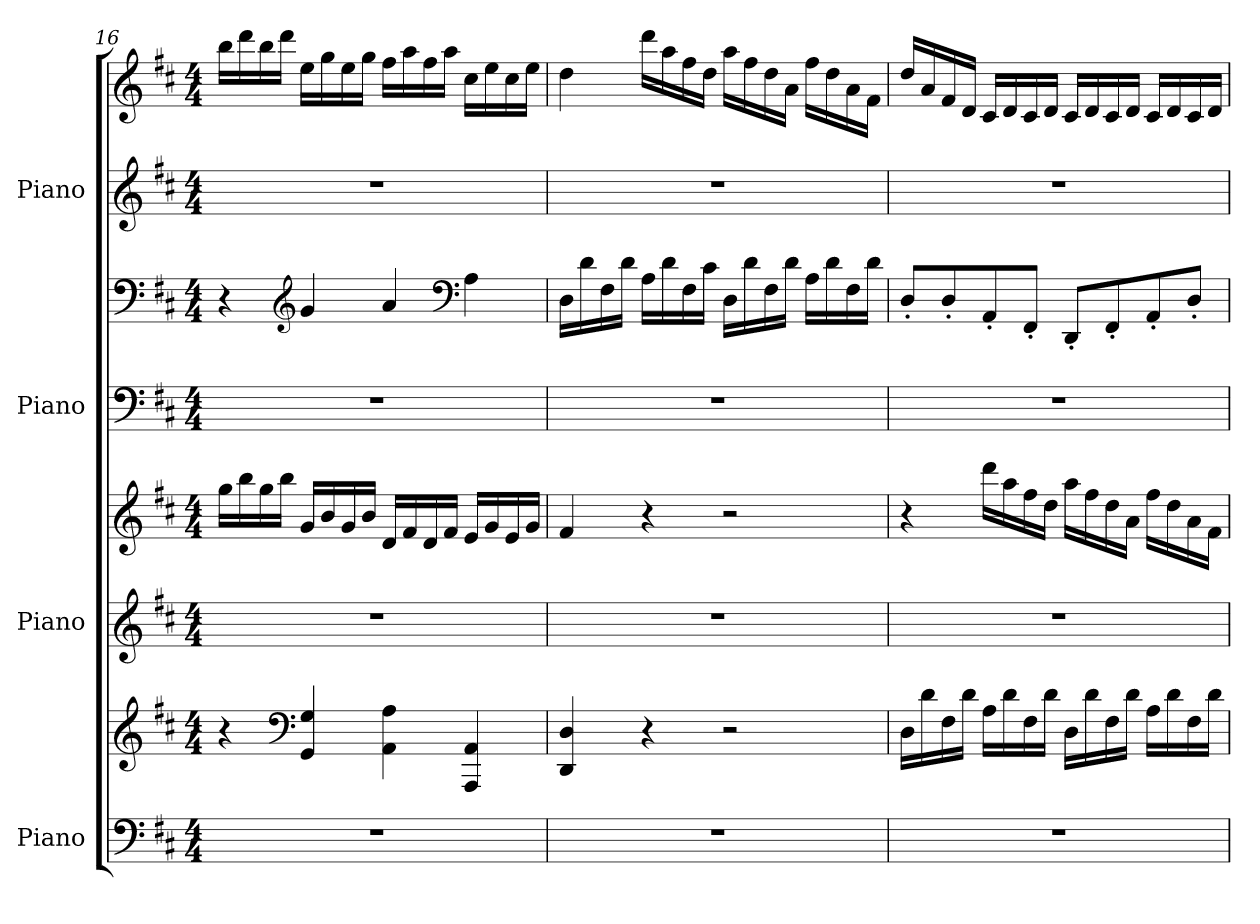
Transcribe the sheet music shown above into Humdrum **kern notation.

**kern	**kern	**kern	**kern	**kern	**kern	**kern	**kern
*part4	*part4	*part3	*part3	*part2	*part2	*part1	*part1
*staff8	*staff7	*staff6	*staff5	*staff4	*staff3	*staff2	*staff1
*I"Piano	*	*I"Piano	*	*I"Piano	*	*I"Piano	*
*I'Pno.	*	*I'Pno.	*	*I'Pno.	*	*I'Pno.	*
!!LO:PB:g=z
*clefF4	*clefG2	*clefG2	*clefG2	*clefF4	*clefF4	*clefG2	*clefG2
*k[f#c#]	*k[f#c#]	*k[f#c#]	*k[f#c#]	*k[f#c#]	*k[f#c#]	*k[f#c#]	*k[f#c#]
*M4/4	*M4/4	*M4/4	*M4/4	*M4/4	*M4/4	*M4/4	*M4/4
=16	=16	=16	=16	=16	=16	=16	=16
1r	4r	1r	16gg\LL	1r	4r	1r	16bb\LL
.	.	.	16bb\	.	.	.	16ddd\
.	.	.	16gg\	.	.	.	16bb\
.	.	.	16bb\JJ	.	.	.	16ddd\JJ
*	*clefF4	*	*	*	*clefG2	*	*
.	4GG/ 4G/	.	16g/LL	.	4g/	.	16ee\LL
.	.	.	16b/	.	.	.	16gg\
.	.	.	16g/	.	.	.	16ee\
.	.	.	16b/JJ	.	.	.	16gg\JJ
.	4AA\ 4A\	.	16d/LL	.	4a/	.	16ff#\LL
.	.	.	16f#/	.	.	.	16aa\
.	.	.	16d/	.	.	.	16ff#\
.	.	.	16f#/JJ	.	.	.	16aa\JJ
*	*	*	*	*	*clefF4	*	*
.	4AAA/ 4AA/	.	16e/LL	.	4A\	.	16cc#\LL
.	.	.	16g/	.	.	.	16ee\
.	.	.	16e/	.	.	.	16cc#\
.	.	.	16g/JJ	.	.	.	16ee\JJ
=17	=17	=17	=17	=17	=17	=17	=17
1r	4DD/ 4D/	1r	4f#/	1r	16D\LL	1r	4dd\
.	.	.	.	.	16d\	.	.
.	.	.	.	.	16F#\	.	.
.	.	.	.	.	16d\JJ	.	.
.	4r	.	4r	.	16A\LL	.	16ddd\LL
.	.	.	.	.	16d\	.	16aa\
.	.	.	.	.	16F#\	.	16ff#\
.	.	.	.	.	16c#\JJ	.	16dd\JJ
.	2r	.	2r	.	16D\LL	.	16aa\LL
.	.	.	.	.	16d\	.	16ff#\
.	.	.	.	.	16F#\	.	16dd\
.	.	.	.	.	16d\JJ	.	16a\JJ
.	.	.	.	.	16A\LL	.	16ff#\LL
.	.	.	.	.	16d\	.	16dd\
.	.	.	.	.	16F#\	.	16a\
.	.	.	.	.	16d\JJ	.	16f#\JJ
!!LO:PB:g=z
=18	=18	=18	=18	=18	=18	=18	=18
1r	16D\LL	1r	4r	1r	8D'/L	1r	16dd/LL
.	16d\	.	.	.	.	.	16a/
.	16F#\	.	.	.	8D'/	.	16f#/
.	16d\JJ	.	.	.	.	.	16d/JJ
.	16A\LL	.	16ddd\LL	.	8AA'/	.	16c#/LL
.	16d\	.	16aa\	.	.	.	16d/
.	16F#\	.	16ff#\	.	8FF#'/J	.	16c#/
.	16d\JJ	.	16dd\JJ	.	.	.	16d/JJ
.	16D\LL	.	16aa\LL	.	8DD'/L	.	16c#/LL
.	16d\	.	16ff#\	.	.	.	16d/
.	16F#\	.	16dd\	.	8FF#'/	.	16c#/
.	16d\JJ	.	16a\JJ	.	.	.	16d/JJ
.	16A\LL	.	16ff#\LL	.	8AA'/	.	16c#/LL
.	16d\	.	16dd\	.	.	.	16d/
.	16F#\	.	16a\	.	8D'/J	.	16c#/
.	16d\JJ	.	16f#\JJ	.	.	.	16d/JJ
=	=	=	=	=	=	=	=
*-	*-	*-	*-	*-	*-	*-	*-
